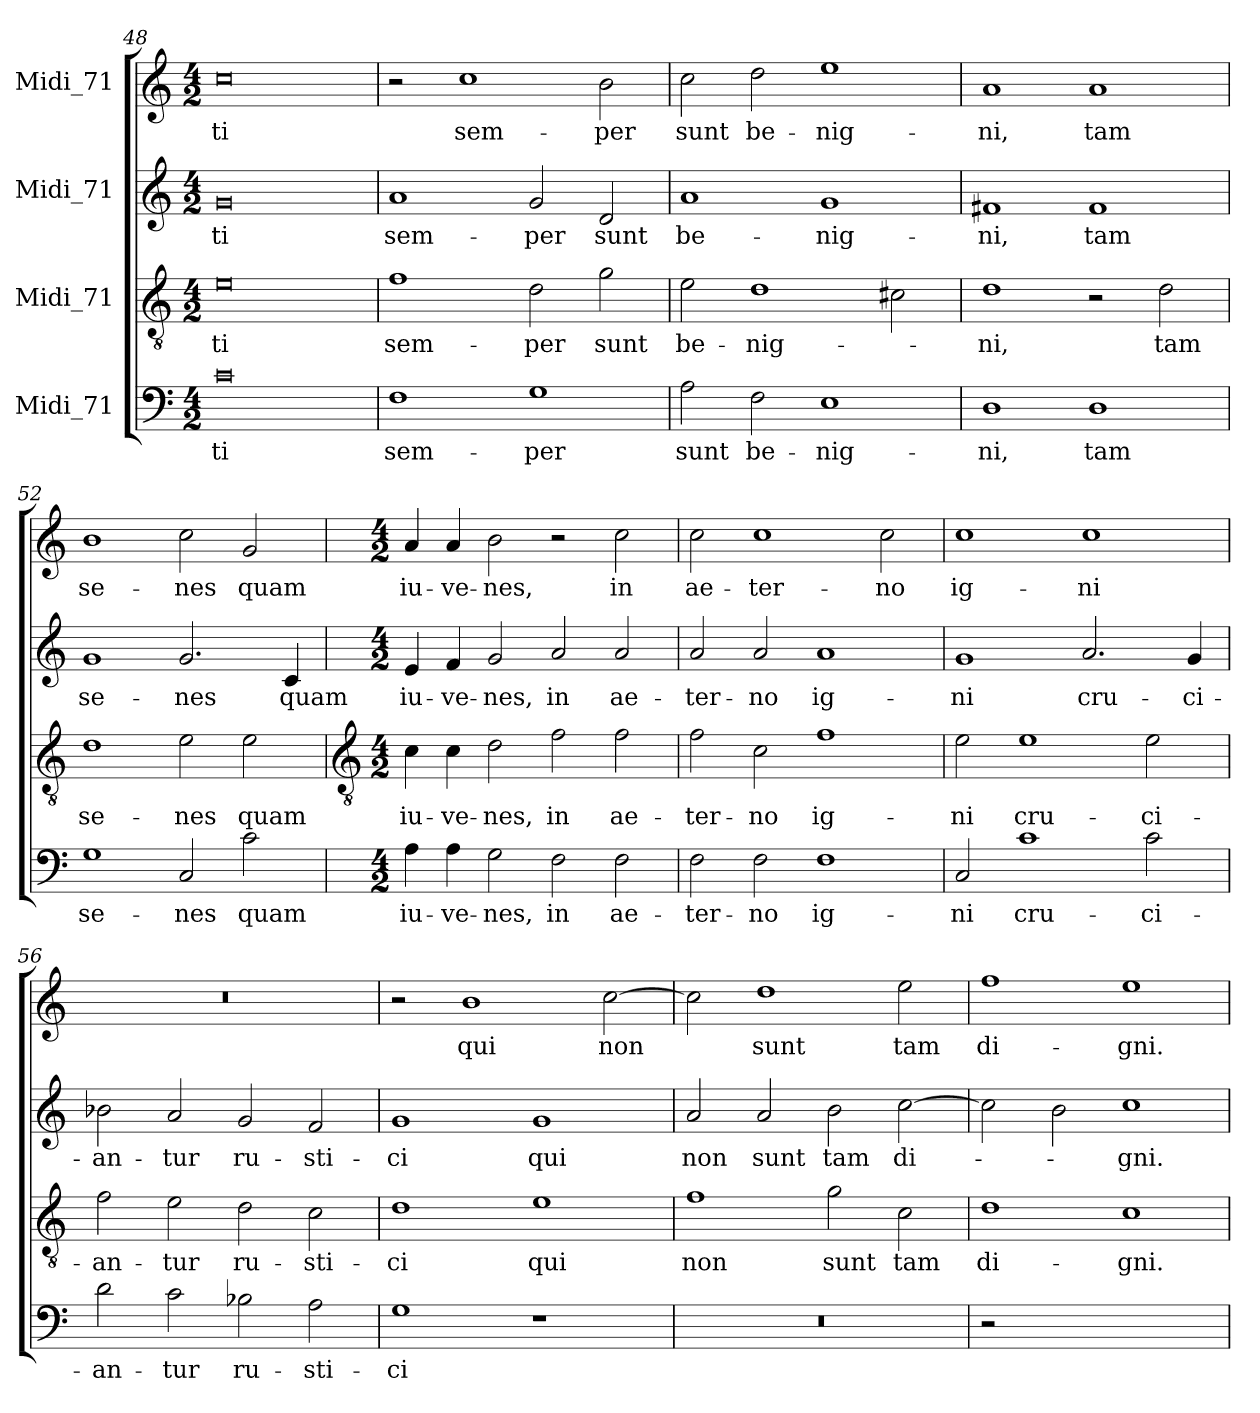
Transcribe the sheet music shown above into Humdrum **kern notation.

**kern	**text	**kern	**text	**kern	**text	**kern	**text
*part4	*part4	*part3	*part3	*part2	*part2	*part1	*part1
*staff4	*staff4	*staff3	*staff3	*staff2	*staff2	*staff1	*staff1
*I"Midi_71	*	*I"Midi_71	*	*I"Midi_71	*	*I"Midi_71	*
*clefF4	*	*clefGv2	*	*clefG2	*	*clefG2	*
*k[]	*	*k[]	*	*k[]	*	*k[]	*
*C:	*	*C:	*	*C:	*	*C:	*
*M4/2	*	*M4/2	*	*M4/2	*	*M4/2	*
=48	=48	=48	=48	=48	=48	=48	=48
!	!LO:LY:b	!	!LO:LY:b	!	!LO:LY:b	!	!LO:LY:b
0c	-ti	0e	-ti	0g	-ti	0cc	-ti
=49	=49	=49	=49	=49	=49	=49	=49
!	!LO:LY:b	!	!LO:LY:b	!	!LO:LY:b	!	!
1F	sem-	1f	sem-	1a	sem-	2r	.
!	!	!	!	!	!	!	!LO:LY:b
.	.	.	.	.	.	1cc	sem-
!	!LO:LY:b	!	!LO:LY:b	!	!LO:LY:b	!	!
1G	-per	2d	-per	2g	-per	.	.
!	!	!	!LO:LY:b	!	!LO:LY:b	!	!LO:LY:b
.	.	2g	sunt	2d	sunt	2b	-per
=50	=50	=50	=50	=50	=50	=50	=50
!	!LO:LY:b	!	!LO:LY:b	!	!LO:LY:b	!	!LO:LY:b
2A	sunt	2e	be-	1a	be-	2cc	sunt
!	!LO:LY:b	!	!LO:LY:b	!	!	!	!LO:LY:b
2F	be-	1d	-nig-	.	.	2dd	be-
!	!LO:LY:b	!	!	!	!LO:LY:b	!	!LO:LY:b
1E	-nig-	.	.	1g	-nig-	1ee	-nig-
.	.	2c#	.	.	.	.	.
=51	=51	=51	=51	=51	=51	=51	=51
!	!LO:LY:b	!	!LO:LY:b	!	!LO:LY:b	!	!LO:LY:b
1D	-ni,	1d	-ni,	1f#X	-ni,	1a	-ni,
!	!LO:LY:b	!	!	!	!LO:LY:b	!	!LO:LY:b
1D	tam	2r	.	1f#	tam	1a	tam
!	!	!	!LO:LY:b	!	!	!	!
.	.	2d	tam	.	.	.	.
=52	=52	=52	=52	=52	=52	=52	=52
!	!LO:LY:b	!	!LO:LY:b	!	!LO:LY:b	!	!LO:LY:b
1G	se-	1d	se-	1g	se-	1b	se-
!	!LO:LY:b	!	!LO:LY:b	!	!LO:LY:b	!	!LO:LY:b
2C	-nes	2e	-nes	2.g	-nes	2cc	-nes
!	!LO:LY:b	!	!LO:LY:b	!	!	!	!LO:LY:b
2c	quam	2e	quam	.	.	2g	quam
!	!	!	!	!	!LO:LY:b	!	!
.	.	.	.	4c	quam	.	.
!!LO:LB:g=z
=53	=53	=53	=53	=53	=53	=53	=53
*	*	*clefGv2	*	*	*	*	*
*M4/2	*	*M4/2	*	*M4/2	*	*M4/2	*
!	!LO:LY:b	!	!LO:LY:b	!	!LO:LY:b	!	!LO:LY:b
4A	iu-	4c	iu-	4e	iu-	4a	iu-
!	!LO:LY:b	!	!LO:LY:b	!	!LO:LY:b	!	!LO:LY:b
4A	-ve-	4c	-ve-	4f	-ve-	4a	-ve-
!	!LO:LY:b	!	!LO:LY:b	!	!LO:LY:b	!	!LO:LY:b
2G	-nes,	2d	-nes,	2g	-nes,	2b	-nes,
!	!LO:LY:b	!	!LO:LY:b	!	!LO:LY:b	!	!
2F	in	2f	in	2a	in	2r	.
!	!LO:LY:b	!	!LO:LY:b	!	!LO:LY:b	!	!LO:LY:b
2F	ae-	2f	ae-	2a	ae-	2cc	in
=54	=54	=54	=54	=54	=54	=54	=54
!	!LO:LY:b	!	!LO:LY:b	!	!LO:LY:b	!	!LO:LY:b
2F	-ter-	2f	-ter-	2a	-ter-	2cc	ae-
!	!LO:LY:b	!	!LO:LY:b	!	!LO:LY:b	!	!LO:LY:b
2F	-no	2c	-no	2a	-no	1cc	-ter-
!	!LO:LY:b	!	!LO:LY:b	!	!LO:LY:b	!	!
1F	ig-	1f	ig-	1a	ig-	.	.
!	!	!	!	!	!	!	!LO:LY:b
.	.	.	.	.	.	2cc	-no
=55	=55	=55	=55	=55	=55	=55	=55
!	!LO:LY:b	!	!LO:LY:b	!	!LO:LY:b	!	!LO:LY:b
2C	-ni	2e	-ni	1g	-ni	1cc	ig-
!	!LO:LY:b	!	!LO:LY:b	!	!	!	!
1c	cru-	1e	cru-	.	.	.	.
!	!	!	!	!	!LO:LY:b	!	!LO:LY:b
.	.	.	.	2.a	cru-	1cc	-ni
!	!LO:LY:b	!	!LO:LY:b	!	!	!	!
2c	-ci-	2e	-ci-	.	.	.	.
!	!	!	!	!	!LO:LY:b	!	!
.	.	.	.	4g	-ci-	.	.
=56	=56	=56	=56	=56	=56	=56	=56
!	!LO:LY:b	!	!LO:LY:b	!	!LO:LY:b	!	!
2d	-an-	2f	-an-	2b-X	-an-	0r	.
!	!LO:LY:b	!	!LO:LY:b	!	!LO:LY:b	!	!
2c	-tur	2e	-tur	2a	-tur	.	.
!	!LO:LY:b	!	!LO:LY:b	!	!LO:LY:b	!	!
2B-	ru-	2d	ru-	2g	ru-	.	.
!	!LO:LY:b	!	!LO:LY:b	!	!LO:LY:b	!	!
2A	-sti-	2c	-sti-	2f	-sti-	.	.
=57	=57	=57	=57	=57	=57	=57	=57
!	!LO:LY:b	!	!LO:LY:b	!	!LO:LY:b	!	!
1G	-ci	1d	-ci	1g	-ci	2r	.
!	!	!	!	!	!	!	!LO:LY:b
.	.	.	.	.	.	1b	qui
!	!	!	!LO:LY:b	!	!LO:LY:b	!	!
1r	.	1e	qui	1g	qui	.	.
!	!	!	!	!	!	!	!LO:LY:b
.	.	.	.	.	.	[2cc	non
=58	=58	=58	=58	=58	=58	=58	=58
!	!	!	!LO:LY:b	!	!LO:LY:b	!	!
0r	.	1f	non	2a	non	2cc]	.
!	!	!	!	!	!LO:LY:b	!	!LO:LY:b
.	.	.	.	2a	sunt	1dd	sunt
!	!	!	!LO:LY:b	!	!LO:LY:b	!	!
.	.	2g	sunt	2b	tam	.	.
!	!	!	!LO:LY:b	!	!LO:LY:b	!	!LO:LY:b
.	.	2c	tam	[2cc	di-	2ee	tam
=59	=59	=59	=59	=59	=59	=59	=59
!	!	!	!LO:LY:b	!	!	!	!LO:LY:b
2r	.	1d	di-	2cc]	.	1ff	di-
1.ryy	.	.	.	2b	.	.	.
!	!	!	!LO:LY:b	!	!LO:LY:b	!	!LO:LY:b
.	.	1c	-gni.	1cc	-gni.	1ee	-gni.
=	=	=	=	=	=	=	=
*-	*-	*-	*-	*-	*-	*-	*-
